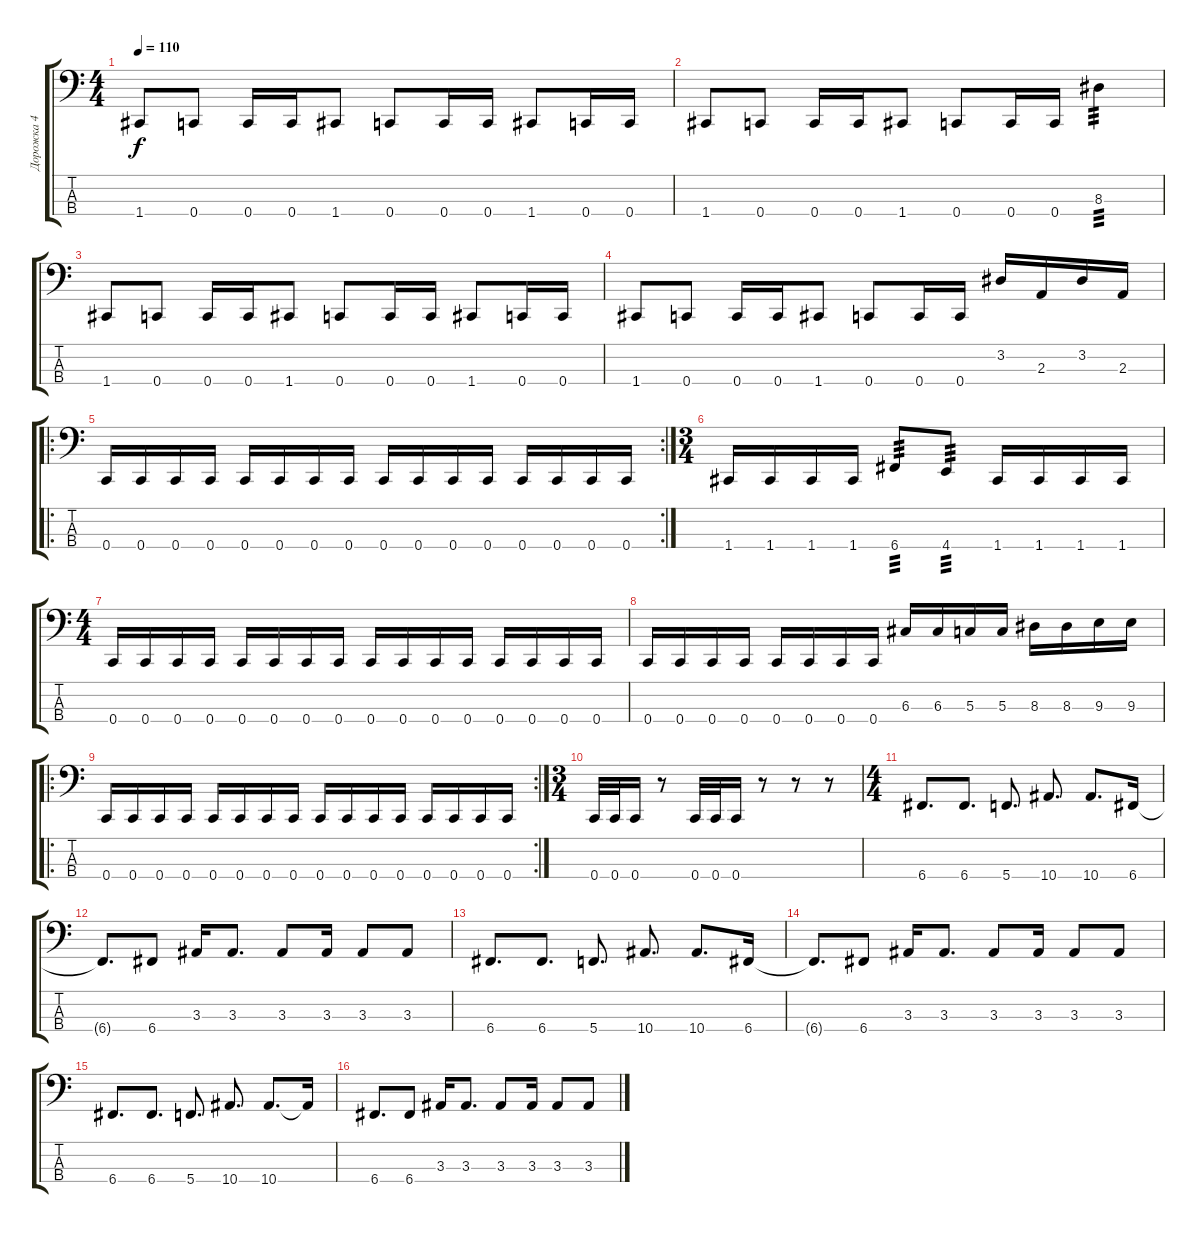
\track ("Дорожка 4" "Дорожка 4") {instrument electricbasspick}
\staff {score tabs}
\tuning (F2 C2 G1 C1) {hide}
\ts (4 4)
\tempo 110
\clef f4
\ks c
1.4.8{dy f} 0.4.8 0.4.16 0.4.16 1.4.8 0.4.8 0.4.16 0.4.16 1.4.8 0.4.16 0.4.16 |
1.4.8 0.4.8 0.4.16 0.4.16 1.4.8 0.4.8 0.4.16 0.4.16 8.3.4{tp 3} |
1.4.8 0.4.8 0.4.16 0.4.16 1.4.8 0.4.8 0.4.16 0.4.16 1.4.8 0.4.16 0.4.16 |
1.4.8 0.4.8 0.4.16 0.4.16 1.4.8 0.4.8 0.4.16 0.4.16 3.2.16 2.3.16 3.2.16 2.3.16 |
\ro
\rc 2
0.4.16 0.4.16 0.4.16 0.4.16 0.4.16 0.4.16 0.4.16 0.4.16 0.4.16 0.4.16 0.4.16 0.4.16 0.4.16 0.4.16 0.4.16 0.4.16 |
\ts (3 4)
1.4.16 1.4.16 1.4.16 1.4.16 6.4.8{tp 3} 4.4.8{tp 3} 1.4.16 1.4.16 1.4.16 1.4.16 |
\ts (4 4)
0.4.16 0.4.16 0.4.16 0.4.16 0.4.16 0.4.16 0.4.16 0.4.16 0.4.16 0.4.16 0.4.16 0.4.16 0.4.16 0.4.16 0.4.16 0.4.16 |
0.4.16 0.4.16 0.4.16 0.4.16 0.4.16 0.4.16 0.4.16 0.4.16 6.3.16 6.3.16 5.3.16 5.3.16 8.3.16 8.3.16 9.3.16 9.3.16 |
\ro
\rc 2
0.4.16 0.4.16 0.4.16 0.4.16 0.4.16 0.4.16 0.4.16 0.4.16 0.4.16 0.4.16 0.4.16 0.4.16 0.4.16 0.4.16 0.4.16 0.4.16 |
\ts (3 4)
0.4.32 0.4.32 0.4.16 r.8 0.4.32 0.4.32 0.4.16 r.8 r.8 r.8 |
\ts (4 4)
6.4.8{d} 6.4.8{d} 5.4.8{d} 10.4.8{d} 10.4.8{d} 6.4.16 |
6.4{t}.8{d} 6.4.8 3.3.16 3.3.8{d} 3.3.8 3.3.16 3.3.8 3.3.8 |
6.4.8{d} 6.4.8{d} 5.4.8{d} 10.4.8{d} 10.4.8{d} 6.4.16 |
6.4{t}.8{d} 6.4.8 3.3.16 3.3.8{d} 3.3.8 3.3.16 3.3.8 3.3.8 |
6.4.8{d} 6.4.8{d} 5.4.8{d} 10.4.8{d} 10.4.8{d} 10.4{t}.16 |
6.4.8{d} 6.4.8 3.3.16 3.3.8{d} 3.3.8 3.3.16 3.3.8 3.3.8
